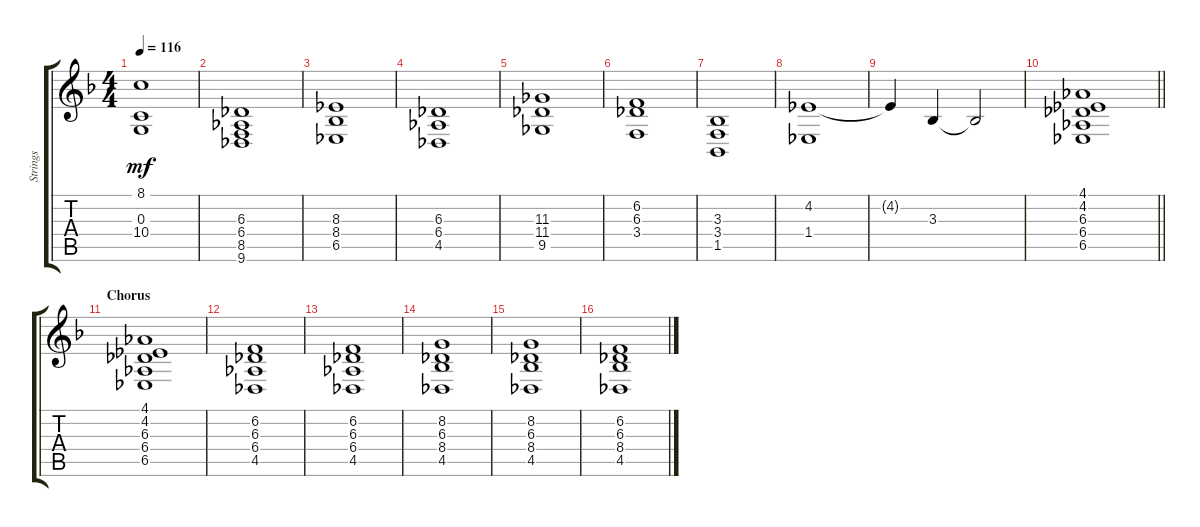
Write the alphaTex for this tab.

\track ("Strings" "Strings") {instrument fx1rain}
\staff {score tabs}
\tuning (E4 B3 G3 D3 A2 E2) {hide}
\ts (4 4)
\tempo 116
\clef g2
\ks dminor
(8.1 0.3 10.4).1{dy mf} |
(6.3 6.4 8.5 9.6).1 |
(8.3 8.4 6.5).1 |
(6.3 6.4 4.5).1 |
(11.3 11.4 9.5).1 |
(6.2 6.3 3.4).1 |
(3.3 3.4 1.5).1 |
(4.2 1.4).1 |
4.2{t}.4 3.3.4 3.3{t}.2 |
\barLineRight lightlight
(4.1 4.2 6.3 6.4 6.5).1 |
\section ("" "Chorus")
(4.1 4.2 6.3 6.4 6.5).1 |
(6.2 6.3 6.4 4.5).1 |
(6.2 6.3 6.4 4.5).1 |
(8.2 6.3 8.4 4.5).1 |
(8.2 6.3 8.4 4.5).1 |
(6.2 6.3 8.4 4.5).1
